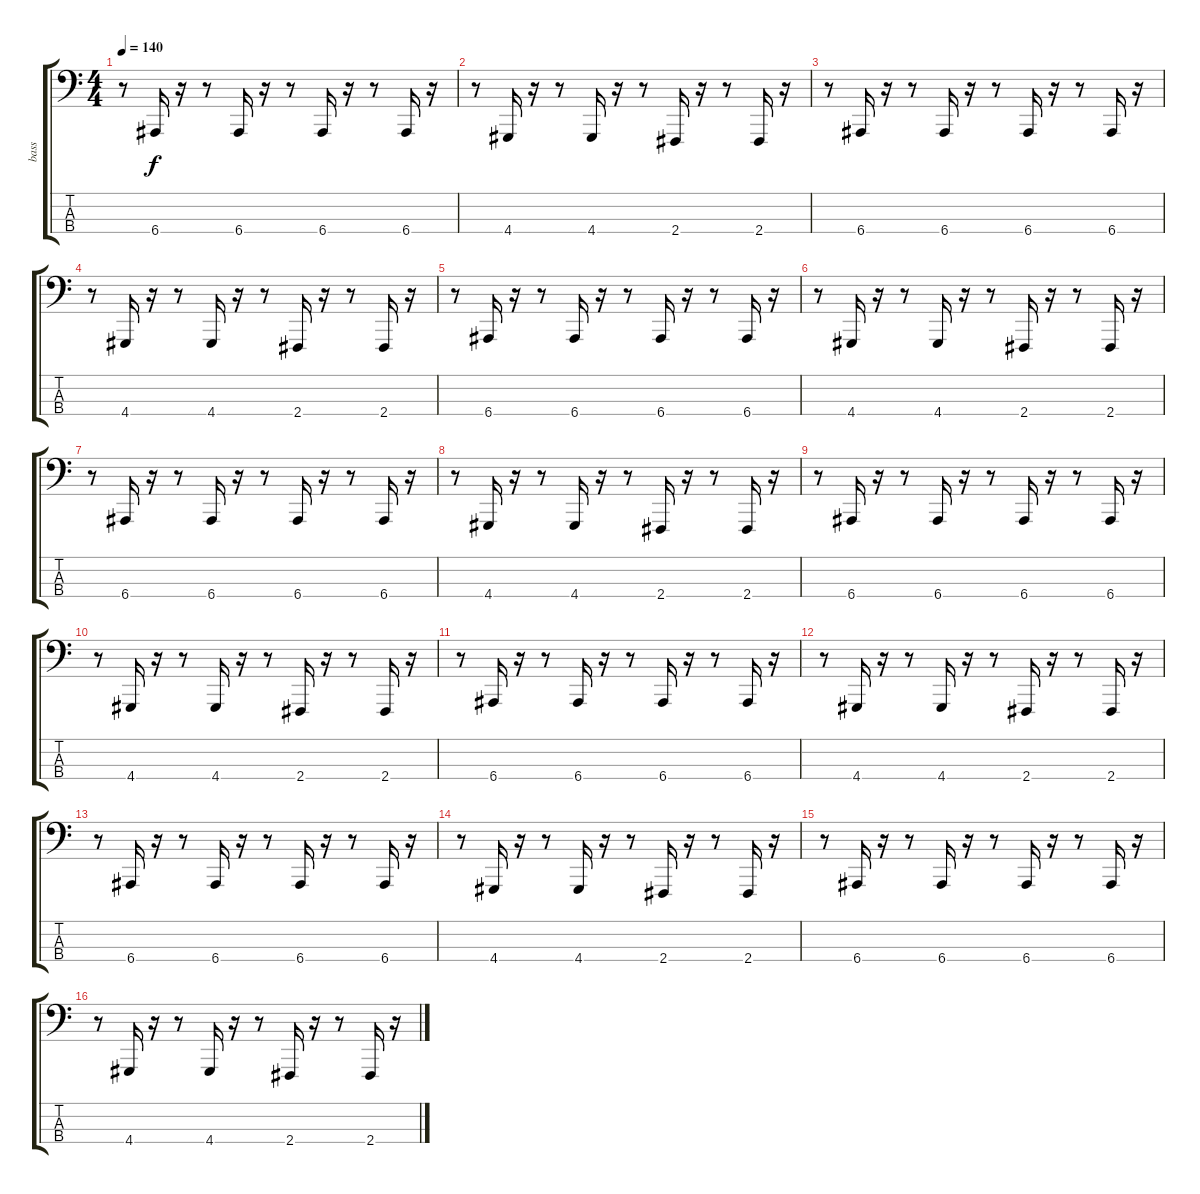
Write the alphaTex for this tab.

\track ("bass" "bass") {instrument lead2sawtooth}
\staff {score tabs}
\tuning (G2 D2 A1 E1) {hide}
\ts (4 4)
\tempo 140
\clef f4
\ks c
r.8{dy f} 6.4.16 r.16 r.8 6.4.16 r.16 r.8 6.4.16 r.16 r.8 6.4.16 r.16 |
r.8 4.4.16 r.16 r.8 4.4.16 r.16 r.8 2.4.16 r.16 r.8 2.4.16 r.16 |
r.8 6.4.16 r.16 r.8 6.4.16 r.16 r.8 6.4.16 r.16 r.8 6.4.16 r.16 |
r.8 4.4.16 r.16 r.8 4.4.16 r.16 r.8 2.4.16 r.16 r.8 2.4.16 r.16 |
r.8 6.4.16 r.16 r.8 6.4.16 r.16 r.8 6.4.16 r.16 r.8 6.4.16 r.16 |
r.8 4.4.16 r.16 r.8 4.4.16 r.16 r.8 2.4.16 r.16 r.8 2.4.16 r.16 |
r.8 6.4.16 r.16 r.8 6.4.16 r.16 r.8 6.4.16 r.16 r.8 6.4.16 r.16 |
r.8 4.4.16 r.16 r.8 4.4.16 r.16 r.8 2.4.16 r.16 r.8 2.4.16 r.16 |
r.8 6.4.16 r.16 r.8 6.4.16 r.16 r.8 6.4.16 r.16 r.8 6.4.16 r.16 |
r.8 4.4.16 r.16 r.8 4.4.16 r.16 r.8 2.4.16 r.16 r.8 2.4.16 r.16 |
r.8 6.4.16 r.16 r.8 6.4.16 r.16 r.8 6.4.16 r.16 r.8 6.4.16 r.16 |
r.8 4.4.16 r.16 r.8 4.4.16 r.16 r.8 2.4.16 r.16 r.8 2.4.16 r.16 |
r.8 6.4.16 r.16 r.8 6.4.16 r.16 r.8 6.4.16 r.16 r.8 6.4.16 r.16 |
r.8 4.4.16 r.16 r.8 4.4.16 r.16 r.8 2.4.16 r.16 r.8 2.4.16 r.16 |
r.8 6.4.16 r.16 r.8 6.4.16 r.16 r.8 6.4.16 r.16 r.8 6.4.16 r.16 |
r.8 4.4.16 r.16 r.8 4.4.16 r.16 r.8 2.4.16 r.16 r.8 2.4.16 r.16
